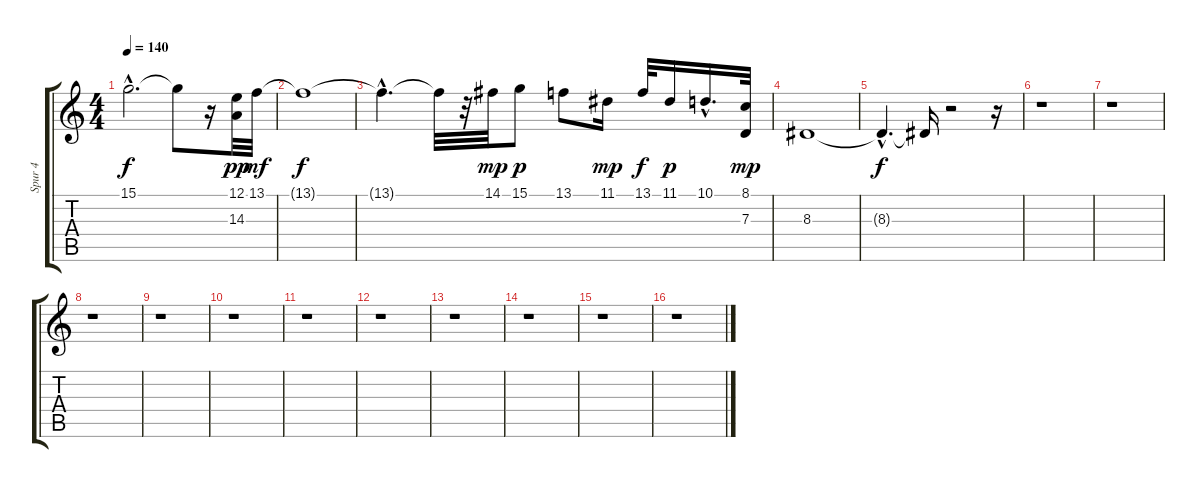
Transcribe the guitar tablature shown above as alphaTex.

\track ("Spur 4" "Spur 4") {instrument reedorgan}
\staff {score tabs}
\tuning (E4 B3 G3 D3 A2 E2) {hide}
\ts (4 4)
\tempo 140
\clef g2
\ks c
15.1{hac t}.2{d dy f} 15.1{t}.8 r.16 (12.1 14.3).32{dy pp} 13.1.32{dy mf} |
13.1{t}.1{dy f} |
13.1{hac t}.4{d} 13.1{t}.32 r.32 14.1.32{dy mp} 15.1.8{dy p} 13.1.8 11.1.16{dy mp} 13.1.32{dy f} 11.1.16{dy p} 10.1{hac}.16{d} (8.1 7.3).32{dy mp} |
8.3.1 |
8.3{hac t}.4{d dy f} 8.3{t}.16 r.2 r.16 |
r.1 |
r.1 |
r.1 |
r.1 |
r.1 |
r.1 |
r.1 |
r.1 |
r.1 |
r.1 |
r.1
